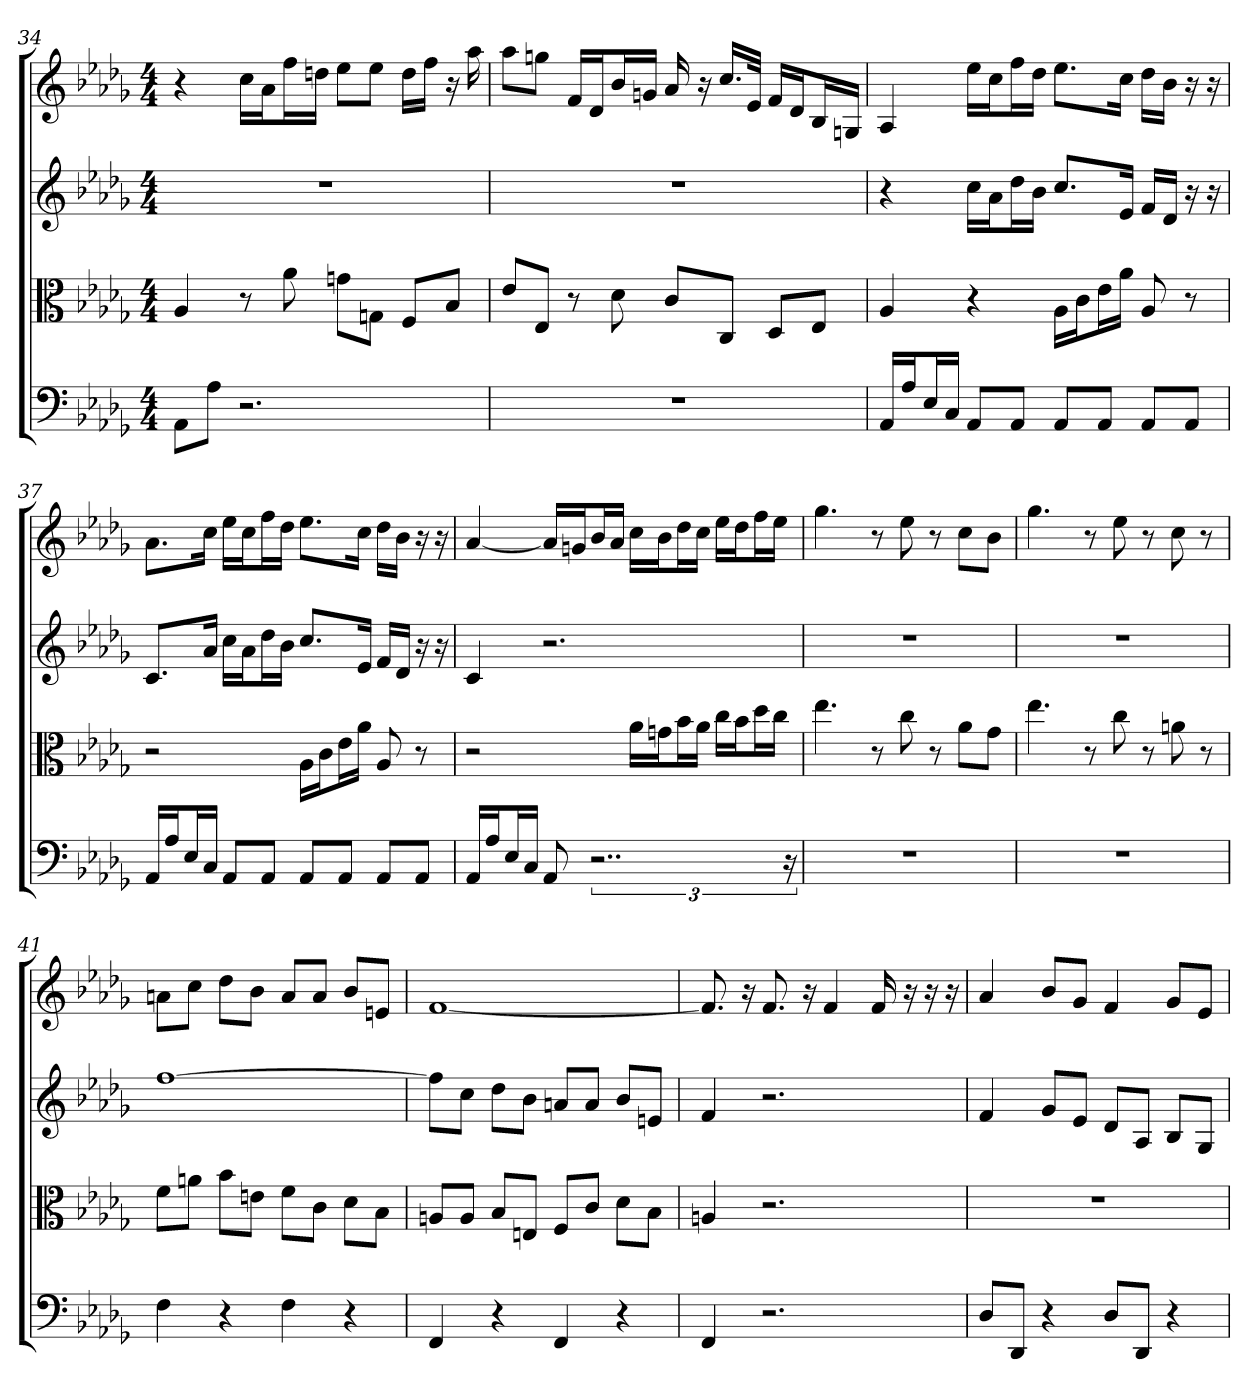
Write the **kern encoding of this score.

**kern	**kern	**kern	**kern
*part4	*part3	*part2	*part1
*staff4	*staff3	*staff2	*staff1
*clefF4	*clefC3	*clefG2	*clefG2
*k[b-e-a-d-g-]	*k[b-e-a-d-g-]	*k[b-e-a-d-g-]	*k[b-e-a-d-g-]
*D-:	*D-:	*D-:	*D-:
*M4/4	*M4/4	*M4/4	*M4/4
=34	=34	=34	=34
8AA-\L	4A-	1r	4r
8A-\J	.	.	.
2.r	8r	.	16cc\LL
.	.	.	16a-\J
.	8a-	.	16ff\L
.	.	.	16ddn\JJ
.	8gn\L	.	8ee-\L
.	8Gn\J	.	8ee-\J
.	8F/L	.	16dd\LL
.	.	.	16ff\JJ
.	8B-/J	.	16r
.	.	.	16aa-
=35	=35	=35	=35
1r	8e-/L	1r	8aa-\L
.	8E-/J	.	8ggn\J
.	8r	.	16f/LL
.	.	.	16d-/J
.	8d-	.	16b-/L
.	.	.	16gn/JJ
.	8c/L	.	16a-
.	.	.	16r
.	8C/J	.	16.cc/LL
.	.	.	32e-/JJk
.	8D-/L	.	16f/LL
.	.	.	16d-/J
.	8E-/J	.	16B-/L
.	.	.	16Gn/JJ
=36	=36	=36	=36
16AA-/LL	4A-	4r	4A-
16A-/J	.	.	.
16E-/L	.	.	.
16C/JJ	.	.	.
8AA-/L	4r	16cc\LL	16ee-\LL
.	.	16a-\J	16cc\J
8AA-/J	.	16dd-\L	16ff\L
.	.	16b-\JJ	16dd-\JJ
8AA-/L	16A-\LL	8.cc/L	8.ee-\L
.	16c\J	.	.
8AA-/J	16e-\L	.	.
.	16a-\JJ	16e-/Jk	16cc\Jk
8AA-/L	8A-	16f/LL	16dd-\LL
.	.	16d-/JJ	16b-\JJ
8AA-/J	8r	16r	16r
.	.	16r	16r
=37	=37	=37	=37
16AA-/LL	2r	8.c/L	8.a-\L
16A-/J	.	.	.
16E-/L	.	.	.
16C/JJ	.	16a-/Jk	16cc\Jk
8AA-/L	.	16cc\LL	16ee-\LL
.	.	16a-\J	16cc\J
8AA-/J	.	16dd-\L	16ff\L
.	.	16b-\JJ	16dd-\JJ
8AA-/L	16A-\LL	8.cc/L	8.ee-\L
.	16c\J	.	.
8AA-/J	16e-\L	.	.
.	16a-\JJ	16e-/Jk	16cc\Jk
8AA-/L	8A-	16f/LL	16dd-\LL
.	.	16d-/JJ	16b-\JJ
8AA-/J	8r	16r	16r
.	.	16r	16r
=38	=38	=38	=38
16AA-/LL	2r	4c	[4a-
16A-/J	.	.	.
16E-/L	.	.	.
16C/JJ	.	.	.
8AA-	.	2.r	16a-/LL]
.	.	.	16gn/J
3..r	.	.	16b-/L
.	.	.	16a-/JJ
.	16a-\LL	.	16cc\LL
.	16gn\J	.	16b-\J
.	16b-\L	.	16dd-\L
.	16a-\JJ	.	16cc\JJ
.	16cc\LL	.	16ee-\LL
.	16b-\J	.	16dd-\J
.	16dd-\L	.	16ff\L
.	16cc\JJ	.	16ee-\JJ
24r	.	.	.
=39	=39	=39	=39
1r	4.ee-	1r	4.gg-
.	8r	.	8r
.	8cc	.	8ee-
.	8r	.	8r
.	8a-\L	.	8cc\L
.	8g-\J	.	8b-\J
=40	=40	=40	=40
1r	4.ee-	1r	4.gg-
.	8r	.	8r
.	8cc	.	8ee-
.	8r	.	8r
.	8an	.	8cc
.	8r	.	8r
=41	=41	=41	=41
4F	8f\L	[1ff	8an\L
.	8an\J	.	8cc\J
4r	8b-\L	.	8dd-\L
.	8en\J	.	8b-\J
4F	8f\L	.	8a/L
.	8c\J	.	8a/J
4r	8d-\L	.	8b-/L
.	8B-\J	.	8en/J
=42	=42	=42	=42
4FF	8An/L	8ff\L]	[1f
.	8A/J	8cc\J	.
4r	8B-/L	8dd-\L	.
.	8En/J	8b-\J	.
4FF	8F/L	8an/L	.
.	8c/J	8a/J	.
4r	8d-\L	8b-/L	.
.	8B-\J	8en/J	.
=43	=43	=43	=43
4FF	4An	4f	8.f]
.	.	.	16r
2.r	2.r	2.r	8.f
.	.	.	16r
.	.	.	4f
.	.	.	16f
.	.	.	16r
.	.	.	16r
.	.	.	16r
=44	=44	=44	=44
8D-/L	1r	4f	4a-
8DD-/J	.	.	.
4r	.	8g-/L	8b-/L
.	.	8e-/J	8g-/J
8D-/L	.	8d-/L	4f
8DD-/J	.	8A-/J	.
4r	.	8B-/L	8g-/L
.	.	8G-/J	8e-/J
=	=	=	=
*-	*-	*-	*-
